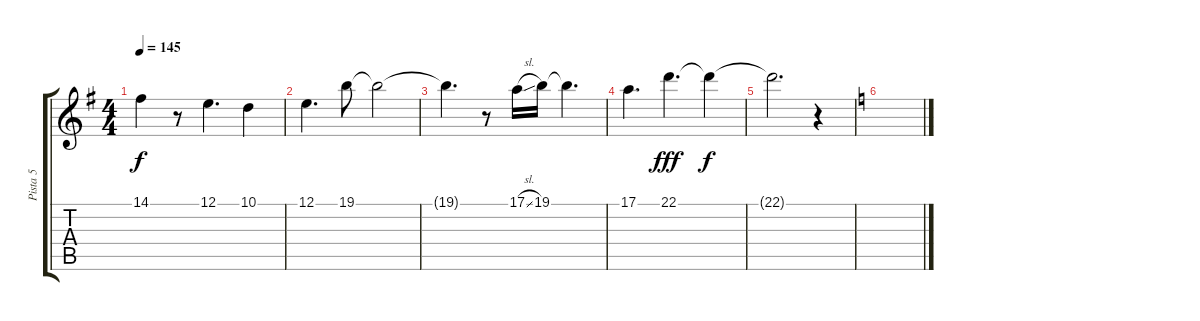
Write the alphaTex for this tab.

\track ("Pista 5" "Pista 5") {instrument shakuhachi}
\staff {score tabs}
\tuning (E4 B3 G3 D3 A2 E2) {hide}
\ts (4 4)
\tempo 145
\clef g2
\ks g
14.1.4{dy f} r.8 12.1.4{d} 10.1.4 |
12.1.4{d} 19.1.8 19.1{t}.2 |
19.1{t}.4{d} r.8 17.1{sl}.16 19.1.16 19.1{t}.4{d} |
17.1.4{d} 22.1.4{d dy fff} 22.1{t}.4{dy f} |
22.1{t}.2{d} r.4 |
\ks c
